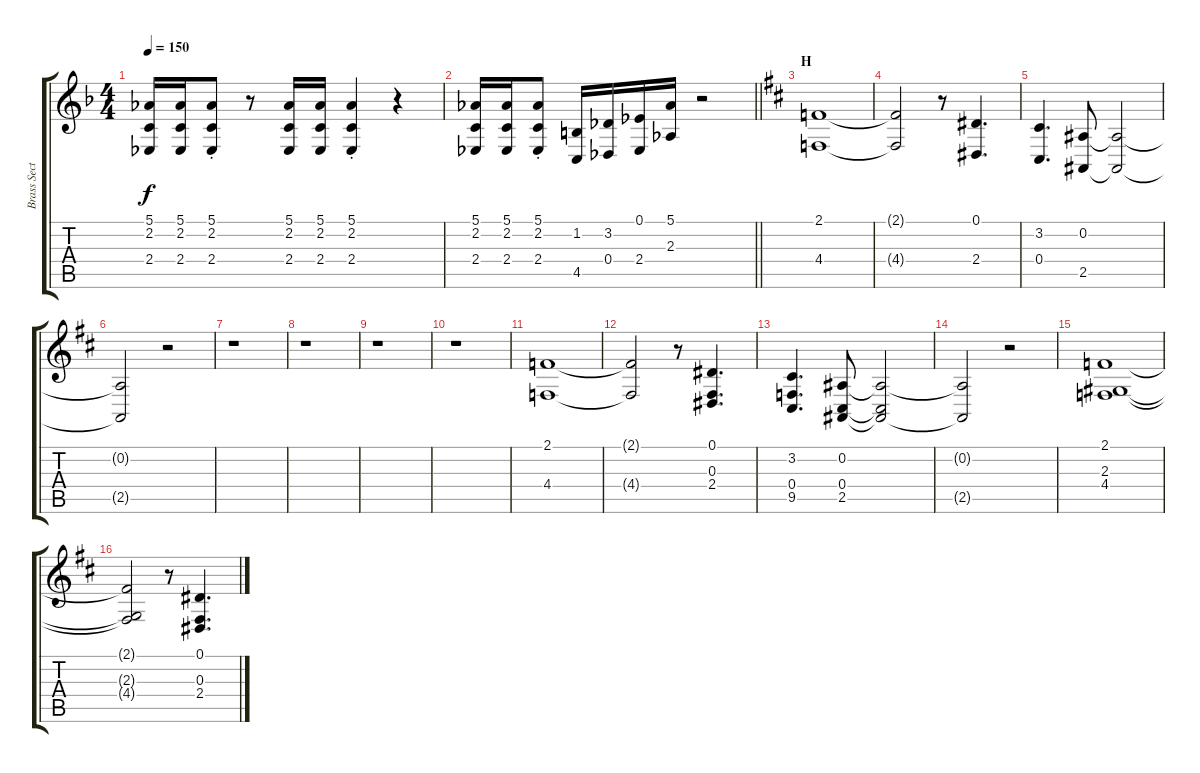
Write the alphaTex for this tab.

\track ("Brass Section" "Brass Sect") {instrument brasssection}
\staff {score tabs}
\tuning (Eb4 Bb3 Gb3 Db3 Ab2 Eb2) {hide}
\ts (4 4)
\tempo 150
\clef g2
\ks f
(5.1 2.2 2.4).16{dy f} (5.1 2.2 2.4).16 (5.1{st} 2.2{st} 2.4{st}).8 r.8 (5.1 2.2 2.4).16 (5.1 2.2 2.4).16 (5.1{st} 2.2{st} 2.4{st}).4 r.4 |
\barLineRight lightlight
(5.1 2.2 2.4).16 (5.1 2.2 2.4).16 (5.1{st} 2.2{st} 2.4{st}).8 (1.2 4.5).16 (3.2 0.4).16 (0.1 2.4).16 (5.1 2.3).16 r.2 |
\section ("" "H")
\ks d
(2.1 4.4).1 |
(2.1{t} 4.4{t}).2 r.8 (0.1 2.4).4{d} |
(3.2 0.4).4{d} (0.2 2.5).8 (0.2{t} 2.5{t}).2 |
(0.2{t} 2.5{t}).2 r.2 |
r.1 |
r.1 |
r.1 |
r.1 |
(2.1 4.4).1 |
(2.1{t} 4.4{t}).2 r.8 (0.1 0.3 2.4).4{d} |
(3.2 0.4 9.5).4{d} (0.2 0.4 2.5).8 (0.2{t} 0.4{t} 2.5{t}).2 |
(0.2{t} 2.5{t}).2 r.2 |
(2.1 2.3 4.4).1 |
(2.1{t} 2.3{t} 4.4{t}).2 r.8 (0.1 0.3 2.4).4{d}
